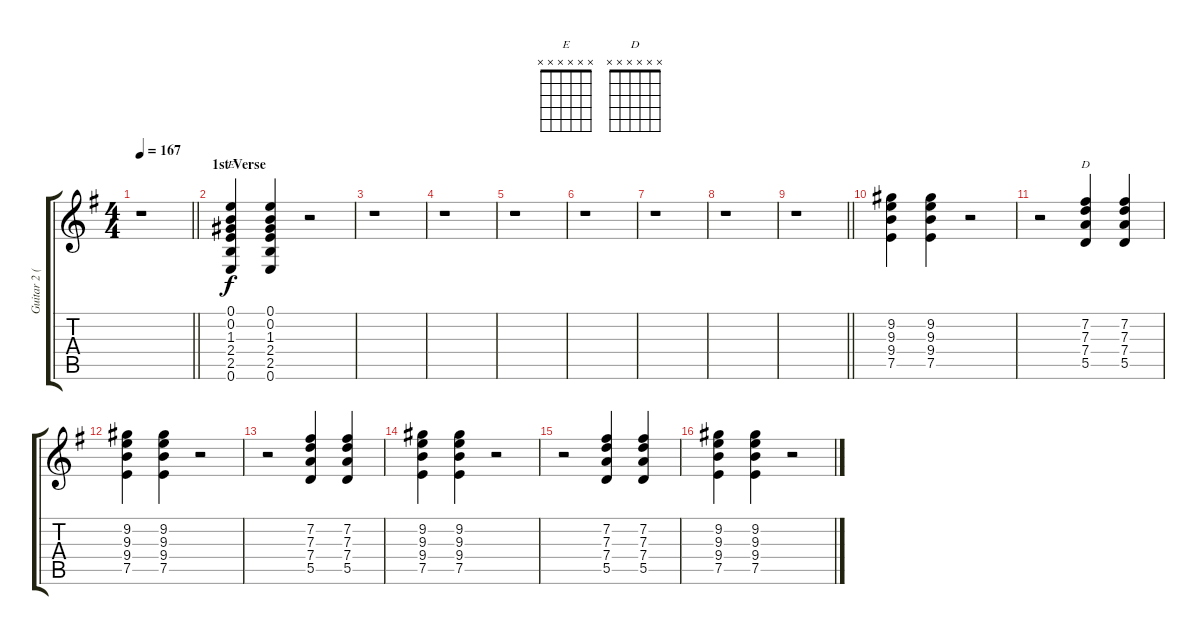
\track ("Guitar 2 (right)" "Guitar 2 (") {instrument overdrivenguitar}
\staff {score tabs}
\tuning (E4 B3 G3 D3 A2 E2) {hide}
\chord ("E" x x x x x x)
\chord ("D" x x x x x x)
\ts (4 4)
\tempo 167
\clef g2
\barLineRight lightlight
\ks eminor
r.1{dy f} |
\section ("" "1st Verse")
(0.1 0.2 1.3 2.4 2.5 0.6).4{ch "E"} (0.1 0.2 1.3 2.4 2.5 0.6).4 r.2 |
r.1 |
r.1 |
r.1 |
r.1 |
r.1 |
r.1 |
\barLineRight lightlight
r.1 |
(9.2 9.3 9.4 7.5).4 (9.2 9.3 9.4 7.5).4 r.2 |
r.2 (7.2 7.3 7.4 5.5).4{ch "D"} (7.2 7.3 7.4 5.5).4 |
(9.2 9.3 9.4 7.5).4 (9.2 9.3 9.4 7.5).4 r.2 |
r.2 (7.2 7.3 7.4 5.5).4 (7.2 7.3 7.4 5.5).4 |
(9.2 9.3 9.4 7.5).4 (9.2 9.3 9.4 7.5).4 r.2 |
r.2 (7.2 7.3 7.4 5.5).4 (7.2 7.3 7.4 5.5).4 |
(9.2 9.3 9.4 7.5).4 (9.2 9.3 9.4 7.5).4 r.2
